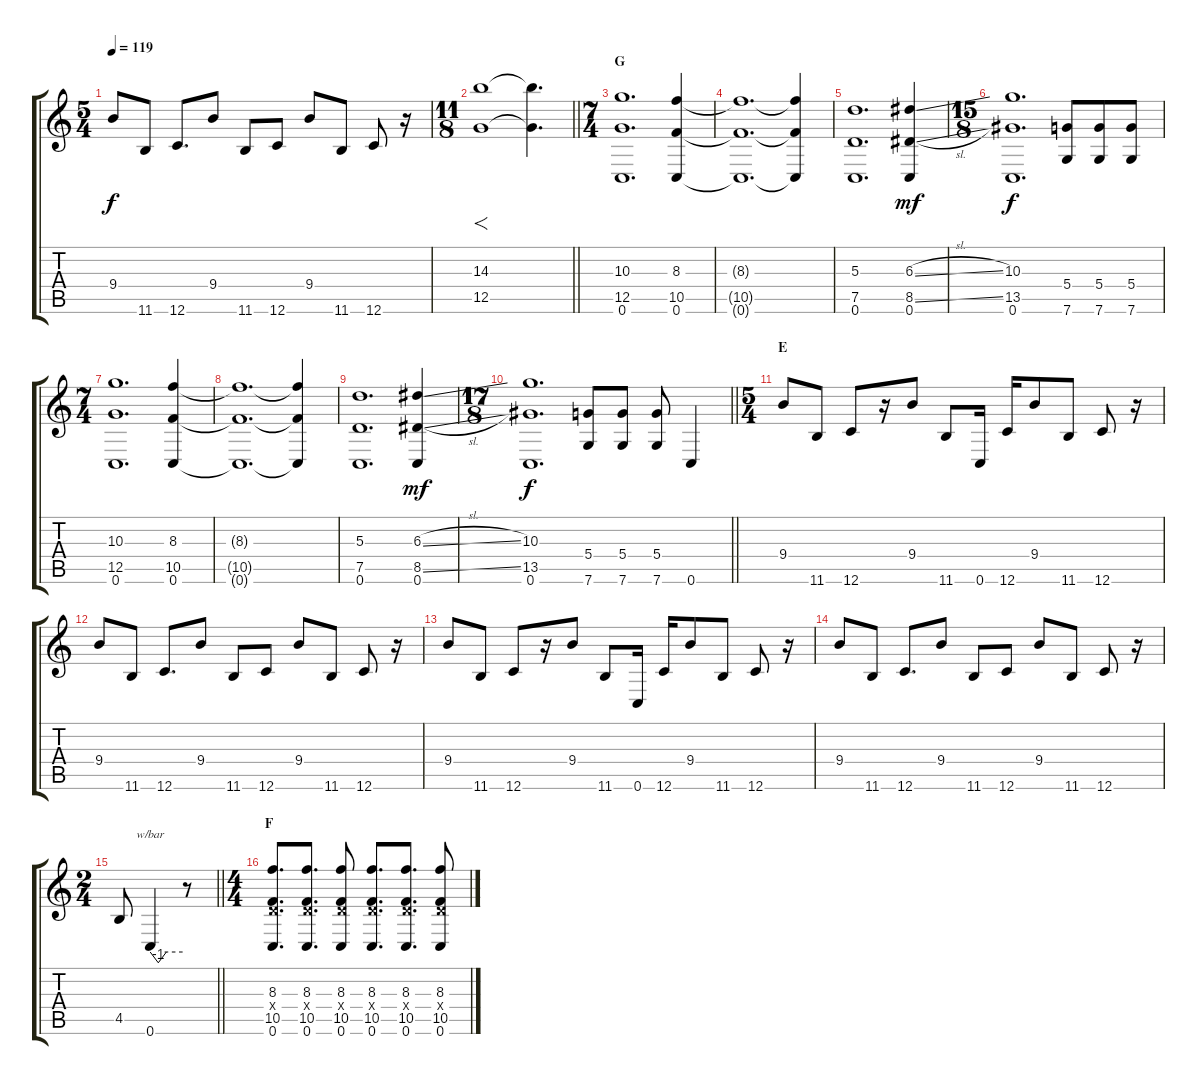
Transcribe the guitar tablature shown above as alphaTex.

\track "" {instrument acousticguitarsteel}
\staff {score tabs}
\tuning (G4 E4 A3 D3 G2 C2) {hide}
\ts (5 4)
\tempo 119
\clef g2
\ks c
9.4.8{dy f} 11.6.8 12.6.8{d} 9.4.8 11.6.8 12.6.8 9.4.8 11.6.8 12.6.8 r.16 |
\ts (11 8)
\barLineRight lightlight
(14.3 12.5).1{f} (14.3{t} 12.5{t}).4{d} |
\ts (7 4)
\section ("" "G")
(10.3 12.5 0.6).1{d} (8.3 10.5 0.6).4 |
(8.3{t} 10.5{t} 0.6{t}).1{d} (8.3{t} 10.5{t} 0.6{t}).4 |
(5.3 7.5 0.6).1{d} (6.3{sl} 8.5{sl} 0.6).4{dy mf} |
\ts (15 8)
(10.3 13.5 0.6).1{d dy f} (5.4 7.6).8 (5.4 7.6).8 (5.4 7.6).8 |
\ts (7 4)
(10.3 12.5 0.6).1{d} (8.3 10.5 0.6).4 |
(8.3{t} 10.5{t} 0.6{t}).1{d} (8.3{t} 10.5{t} 0.6{t}).4 |
(5.3 7.5 0.6).1{d} (6.3{sl} 8.5{sl} 0.6).4{dy mf} |
\ts (17 8)
\barLineRight lightlight
(10.3 13.5 0.6).1{d dy f} (5.4 7.6).8 (5.4 7.6).8 (5.4 7.6).8 0.6.4 |
\ts (5 4)
\section ("" "E")
9.4.8 11.6.8 12.6.8 r.16 9.4.8 11.6.8 0.6.16 12.6.16 9.4.8 11.6.8 12.6.8 r.16 |
9.4.8 11.6.8 12.6.8{d} 9.4.8 11.6.8 12.6.8 9.4.8 11.6.8 12.6.8 r.16 |
9.4.8 11.6.8 12.6.8 r.16 9.4.8 11.6.8 0.6.16 12.6.16 9.4.8 11.6.8 12.6.8 r.16 |
9.4.8 11.6.8 12.6.8{d} 9.4.8 11.6.8 12.6.8 9.4.8 11.6.8 12.6.8 r.16 |
\ts (2 4)
\barLineRight lightlight
4.5.8 0.6.4{tbe (custom default 0 0 15 -4 30 0 60 0)} r.8 |
\ts (4 4)
\section ("" "F")
(8.3 0.4{x} 10.5 0.6).8{d} (8.3 0.4{x} 10.5 0.6).8{d} (8.3 0.4{x} 10.5 0.6).8 (8.3 0.4{x} 10.5 0.6).8{d} (8.3 0.4{x} 10.5 0.6).8{d} (8.3 0.4{x} 10.5 0.6).8
